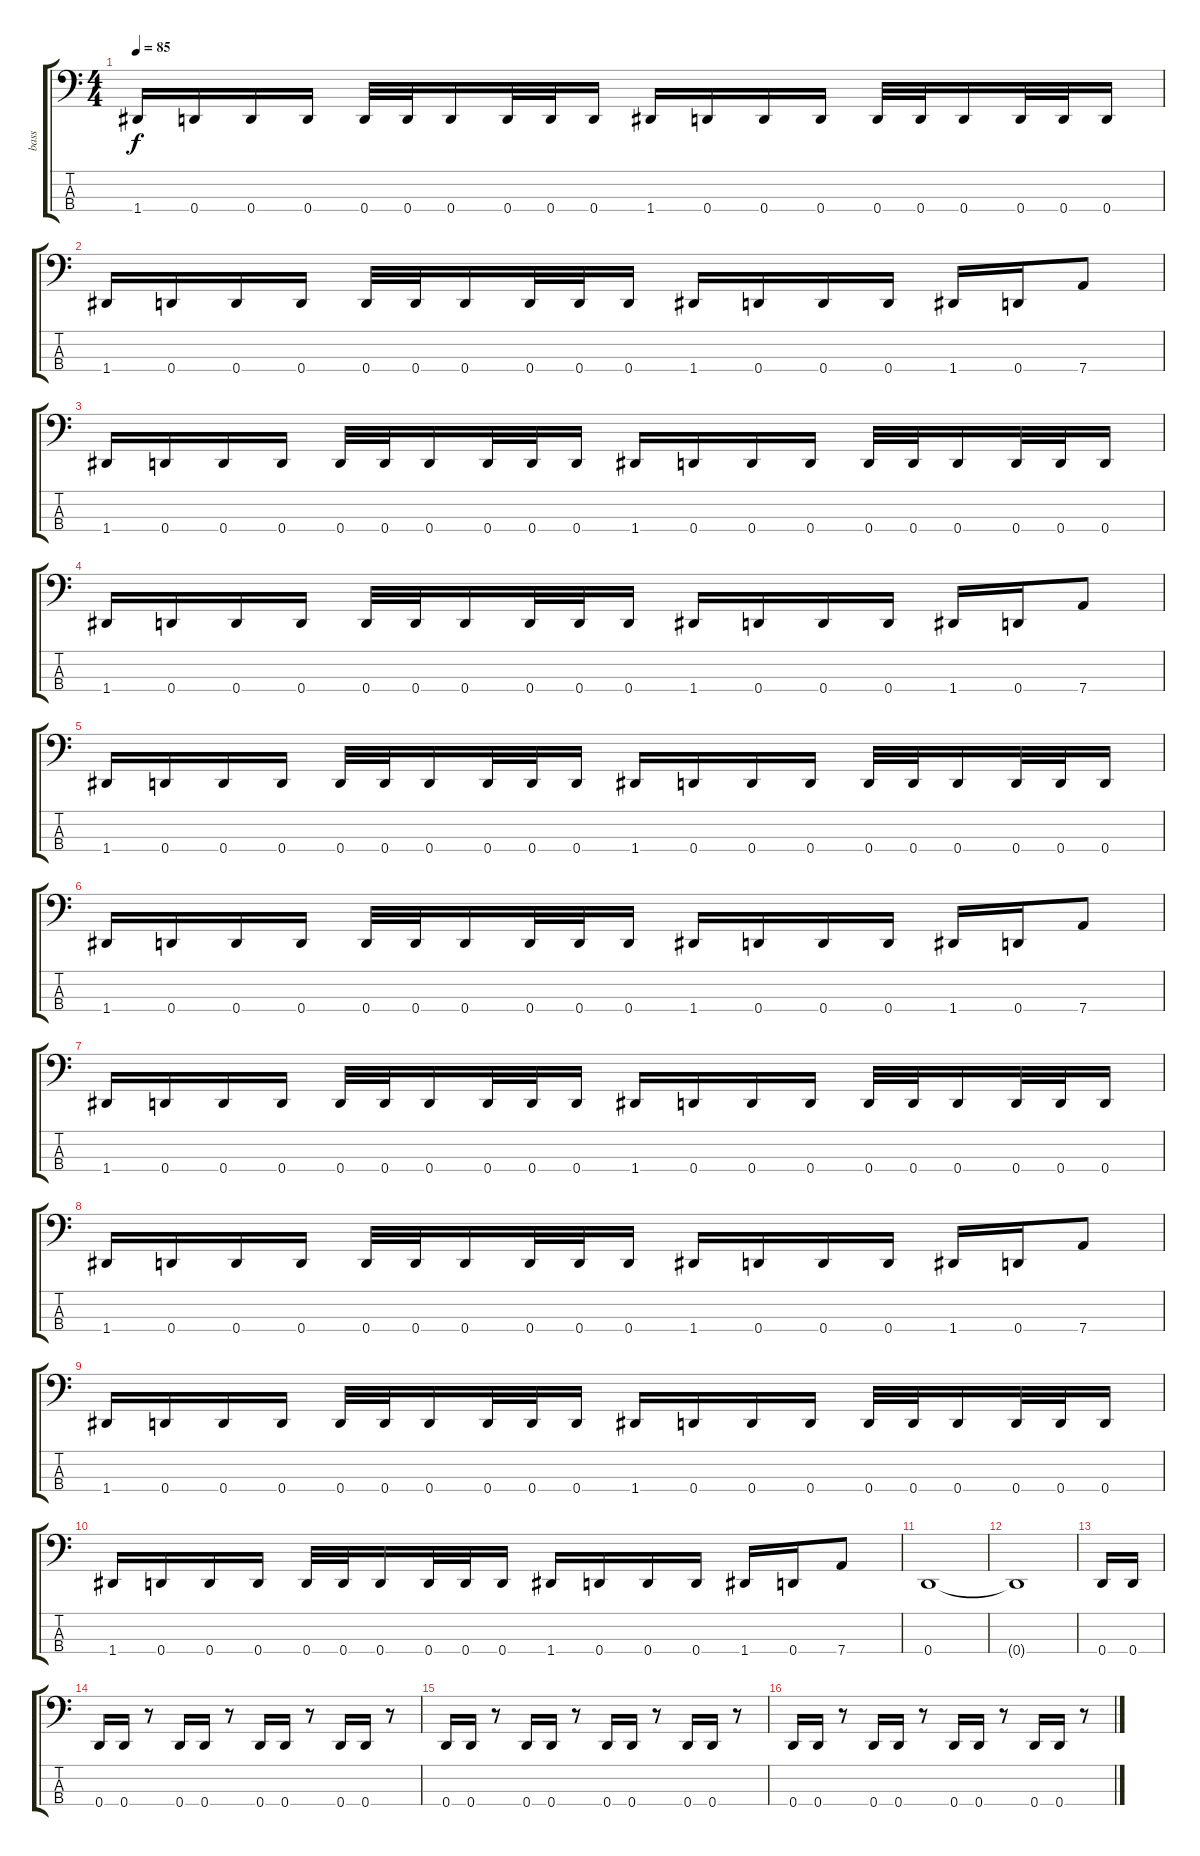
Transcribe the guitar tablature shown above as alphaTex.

\track ("bass" "bass") {instrument electricbasspick}
\staff {score tabs}
\tuning (G2 D2 A1 D1) {hide}
\ts (4 4)
\tempo 85
\clef f4
\ks c
1.4.16{dy f instrument electricbasspick} 0.4.16 0.4.16 0.4.16 0.4.32 0.4.32 0.4.16 0.4.32 0.4.32 0.4.16 1.4.16 0.4.16 0.4.16 0.4.16 0.4.32 0.4.32 0.4.16 0.4.32 0.4.32 0.4.16 |
1.4.16 0.4.16 0.4.16 0.4.16 0.4.32 0.4.32 0.4.16 0.4.32 0.4.32 0.4.16 1.4.16 0.4.16 0.4.16 0.4.16 1.4.16 0.4.16 7.4.8 |
1.4.16 0.4.16 0.4.16 0.4.16 0.4.32 0.4.32 0.4.16 0.4.32 0.4.32 0.4.16 1.4.16 0.4.16 0.4.16 0.4.16 0.4.32 0.4.32 0.4.16 0.4.32 0.4.32 0.4.16 |
1.4.16 0.4.16 0.4.16 0.4.16 0.4.32 0.4.32 0.4.16 0.4.32 0.4.32 0.4.16 1.4.16 0.4.16 0.4.16 0.4.16 1.4.16 0.4.16 7.4.8 |
1.4.16 0.4.16 0.4.16 0.4.16 0.4.32 0.4.32 0.4.16 0.4.32 0.4.32 0.4.16 1.4.16 0.4.16 0.4.16 0.4.16 0.4.32 0.4.32 0.4.16 0.4.32 0.4.32 0.4.16 |
1.4.16 0.4.16 0.4.16 0.4.16 0.4.32 0.4.32 0.4.16 0.4.32 0.4.32 0.4.16 1.4.16 0.4.16 0.4.16 0.4.16 1.4.16 0.4.16 7.4.8 |
1.4.16 0.4.16 0.4.16 0.4.16 0.4.32 0.4.32 0.4.16 0.4.32 0.4.32 0.4.16 1.4.16 0.4.16 0.4.16 0.4.16 0.4.32 0.4.32 0.4.16 0.4.32 0.4.32 0.4.16 |
1.4.16 0.4.16 0.4.16 0.4.16 0.4.32 0.4.32 0.4.16 0.4.32 0.4.32 0.4.16 1.4.16 0.4.16 0.4.16 0.4.16 1.4.16 0.4.16 7.4.8 |
1.4.16 0.4.16 0.4.16 0.4.16 0.4.32 0.4.32 0.4.16 0.4.32 0.4.32 0.4.16 1.4.16 0.4.16 0.4.16 0.4.16 0.4.32 0.4.32 0.4.16 0.4.32 0.4.32 0.4.16 |
1.4.16 0.4.16 0.4.16 0.4.16 0.4.32 0.4.32 0.4.16 0.4.32 0.4.32 0.4.16 1.4.16 0.4.16 0.4.16 0.4.16 1.4.16 0.4.16 7.4.8 |
0.4.1 |
0.4{t}.1 |
0.4.16 0.4.16 |
0.4.16 0.4.16 r.8 0.4.16 0.4.16 r.8 0.4.16 0.4.16 r.8 0.4.16 0.4.16 r.8 |
0.4.16 0.4.16 r.8 0.4.16 0.4.16 r.8 0.4.16 0.4.16 r.8 0.4.16 0.4.16 r.8 |
0.4.16 0.4.16 r.8 0.4.16 0.4.16 r.8 0.4.16 0.4.16 r.8 0.4.16 0.4.16 r.8
